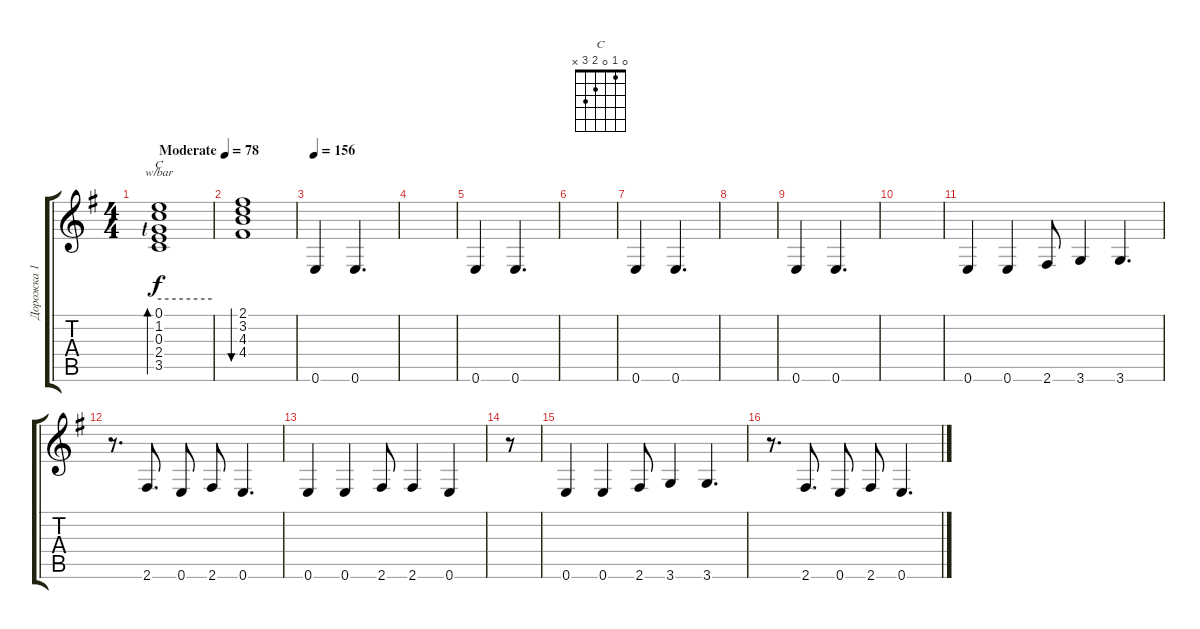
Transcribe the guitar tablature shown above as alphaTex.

\track ("Дорожка 1" "Дорожка 1") {instrument acousticguitarnylon}
\staff {score tabs}
\tuning (E4 B3 G3 D3 A2 E2) {hide}
\chord ("C" 0 1 0 2 3 x)
\ts (4 4)
\tempo (78 "Moderate")
\clef g2
\ks g
(0.1 1.2 0.3{lf 1} 2.4 3.5).1{tbe (hold default 0 0 60 0) bd 60 ch "C" dy f volume 9 instrument stringensemble1} |
(2.1 3.2 4.3 4.4).1{bu 60} |
\tempo 156
0.6.4{volume 16 instrument lead2sawtooth} 0.6.4{d} |
|
0.6.4 0.6.4{d} |
|
0.6.4 0.6.4{d} |
|
0.6.4 0.6.4{d} |
|
0.6.4 0.6.4 2.6.8 3.6.4 3.6.4{d} |
r.8{d} 2.6.8{d} 0.6.8 2.6.8 0.6.4{d} |
0.6.4 0.6.4 2.6.8 2.6.4 0.6.4 |
r.8 |
0.6.4 0.6.4 2.6.8 3.6.4 3.6.4{d} |
r.8{d} 2.6.8{d} 0.6.8 2.6.8 0.6.4{d}
